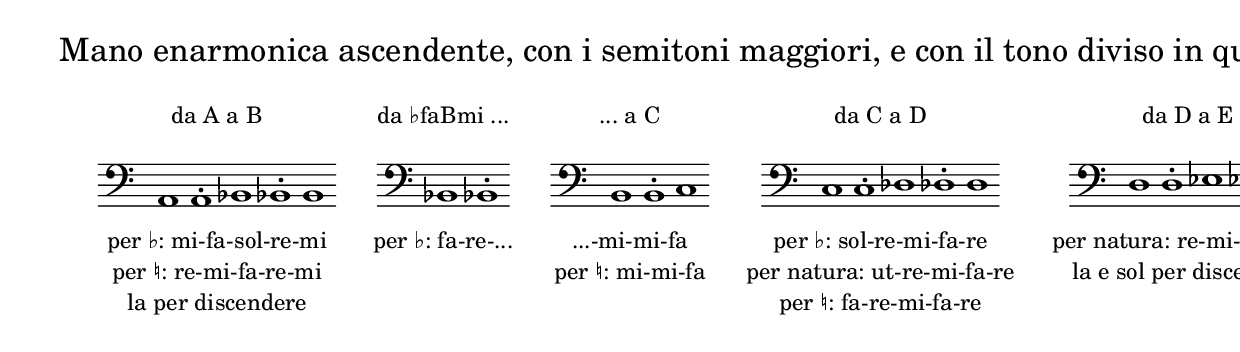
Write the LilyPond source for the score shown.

\version "2.22.2"

% Auto generated file

\header {
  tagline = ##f
}

dot = {
   \once \override Script.add-stem-support = ##f
   \once \override Script.toward-stem-shift = 0
   \once \override Script.skyline-horizontal-padding = 0
   \once \override Script.direction = 1
   \once \override Script.font-size = 1
}

\markup {
  \center-column {
    \line {
      \center-align
      \fontsize#3 { \concat { \normal-text "Mano enarmonica ascendente, con i semitoni maggiori, e con il tono diviso in quattro parti, e delle sette lettere della mano, come si hanno da leggere"} }
    }
    \null
    \line {
      \center-column {
        \line {
          \left-align {  \normal-text "da A a B" }
        }

        \null
        \line {
          \score {
            <<
              \new Staff \with { instrumentName = ""} {
                \override Staff.TimeSignature.stencil = ##f
                \override Staff.NoteHead.style = #'baroque
                \accidentalStyle Score.forget
                \cadenzaOn
                \clef "bass" a,1 
                \dot a,1-. 
                bes,1 
                \dot bes,1-. 
                b,1 
                \cadenzaOff
              }
            >>
            \layout {
              \context {
                \Score
                \override SpacingSpanner.common-shortest-duration = #(ly:make-moment 1)
              }
            }
          }
        }
        \null
        \line {
          \left-align {  \normal-text "per ♭: mi-fa-sol-re-mi" }
        }
        \line {
          \left-align {  \normal-text "per ♮: re-mi-fa-re-mi" }
        }
        \line {
          \left-align {  \normal-text "la per discendere" }
        }

      }
      \hspace #3 
      \center-column {
        \line {
          \left-align {  \normal-text "da ♭faBmi ..." }
        }

        \null
        \line {
          \score {
            <<
              \new Staff \with { instrumentName = ""} {
                \override Staff.TimeSignature.stencil = ##f
                \override Staff.NoteHead.style = #'baroque
                \accidentalStyle Score.forget
                \cadenzaOn
                \clef "bass" bes,1 
                \dot bes,1-. 
                \cadenzaOff
              }
            >>
            \layout {
              \context {
                \Score
                \override SpacingSpanner.common-shortest-duration = #(ly:make-moment 1)
              }
            }
          }
        }
        \null
        \line {
          \left-align {  \normal-text "per ♭: fa-re-..." }
        }

      }
      \hspace #3 
      \center-column {
        \line {
          \left-align {  \normal-text "... a C" }
        }

        \null
        \line {
          \score {
            <<
              \new Staff \with { instrumentName = ""} {
                \override Staff.TimeSignature.stencil = ##f
                \override Staff.NoteHead.style = #'baroque
                \accidentalStyle Score.forget
                \cadenzaOn
                \clef "bass" b,1 
                \dot b,1-. 
                c1 
                \cadenzaOff
              }
            >>
            \layout {
              \context {
                \Score
                \override SpacingSpanner.common-shortest-duration = #(ly:make-moment 1)
              }
            }
          }
        }
        \null
        \line {
          \left-align {  \normal-text "...-mi-mi-fa" }
        }
        \line {
          \left-align {  \normal-text "per ♮: mi-mi-fa" }
        }

      }
      \hspace #3 
      \center-column {
        \line {
          \left-align {  \normal-text "da C a D" }
        }

        \null
        \line {
          \score {
            <<
              \new Staff \with { instrumentName = ""} {
                \override Staff.TimeSignature.stencil = ##f
                \override Staff.NoteHead.style = #'baroque
                \accidentalStyle Score.forget
                \cadenzaOn
                \clef "bass" c1 
                \dot c1-. 
                des1 
                \dot des1-. 
                d1 
                \cadenzaOff
              }
            >>
            \layout {
              \context {
                \Score
                \override SpacingSpanner.common-shortest-duration = #(ly:make-moment 1)
              }
            }
          }
        }
        \null
        \line {
          \left-align {  \normal-text "per ♭: sol-re-mi-fa-re" }
        }
        \line {
          \left-align {  \normal-text "per natura: ut-re-mi-fa-re" }
        }
        \line {
          \left-align {  \normal-text "per ♮: fa-re-mi-fa-re" }
        }

      }
      \hspace #3 
      \center-column {
        \line {
          \left-align {  \normal-text "da D a E" }
        }

        \null
        \line {
          \score {
            <<
              \new Staff \with { instrumentName = ""} {
                \override Staff.TimeSignature.stencil = ##f
                \override Staff.NoteHead.style = #'baroque
                \accidentalStyle Score.forget
                \cadenzaOn
                \clef "bass" d1 
                \dot d1-. 
                es1 
                \dot es1-. 
                e1 
                \cadenzaOff
              }
            >>
            \layout {
              \context {
                \Score
                \override SpacingSpanner.common-shortest-duration = #(ly:make-moment 1)
              }
            }
          }
        }
        \null
        \line {
          \left-align {  \normal-text "per natura: re-mi-fa-re-mi" }
        }
        \line {
          \left-align {  \normal-text "la e sol per discendere" }
        }

      }
      \hspace #3 
      \center-column {
        \line {
          \left-align {  \normal-text "a E a F" }
        }

        \null
        \line {
          \score {
            <<
              \new Staff \with { instrumentName = ""} {
                \override Staff.TimeSignature.stencil = ##f
                \override Staff.NoteHead.style = #'baroque
                \accidentalStyle Score.forget
                \cadenzaOn
                \clef "bass" e1 
                \dot e1-. 
                f1 
                \cadenzaOff
              }
            >>
            \layout {
              \context {
                \Score
                \override SpacingSpanner.common-shortest-duration = #(ly:make-moment 1)
              }
            }
          }
        }
        \null
        \line {
          \left-align {  \normal-text "per natura: mi-mi-fa" }
        }
        \line {
          \left-align {  \normal-text "la per discendere" }
        }

      }
      \hspace #3 
      \center-column {
        \line {
          \left-align {  \normal-text "da F a G" }
        }

        \null
        \line {
          \score {
            <<
              \new Staff \with { instrumentName = ""} {
                \override Staff.TimeSignature.stencil = ##f
                \override Staff.NoteHead.style = #'baroque
                \accidentalStyle Score.forget
                \cadenzaOn
                \clef "bass" f1 
                \dot f1-. 
                ges1 
                \dot ges1-. 
                g1 
                \cadenzaOff
              }
            >>
            \layout {
              \context {
                \Score
                \override SpacingSpanner.common-shortest-duration = #(ly:make-moment 1)
              }
            }
          }
        }
        \null
        \line {
          \left-align {  \normal-text "per natura: fa-re-mi-fa-sol" }
        }
        \line {
          \left-align {  \normal-text "per ♭: ut-re-mi-fa-re" }
        }

      }
      \hspace #3 
      \center-column {
        \line {
          \left-align {  \normal-text "da G a A" }
        }

        \null
        \line {
          \score {
            <<
              \new Staff \with { instrumentName = ""} {
                \override Staff.TimeSignature.stencil = ##f
                \override Staff.NoteHead.style = #'baroque
                \accidentalStyle Score.forget
                \cadenzaOn
                \clef "bass" g1 
                \dot g1-. 
                \dot a1-. 
                as1 
                \dot as1-. 
                a1 
                \cadenzaOff
              }
            >>
            \layout {
              \context {
                \Score
                \override SpacingSpanner.common-shortest-duration = #(ly:make-moment 1)
              }
            }
          }
        }
        \null
        \line {
          \left-align {  \normal-text "per natura: sol-re-mi-fa-re" }
        }
        \line {
          \left-align {  \normal-text "per ♭: re-mi-fa-re-mi" }
        }
        \line {
          \left-align {  \normal-text "per ♮: ut-re-mi-fa-re" }
        }

      }
      \hspace #3 

    }
  }
}